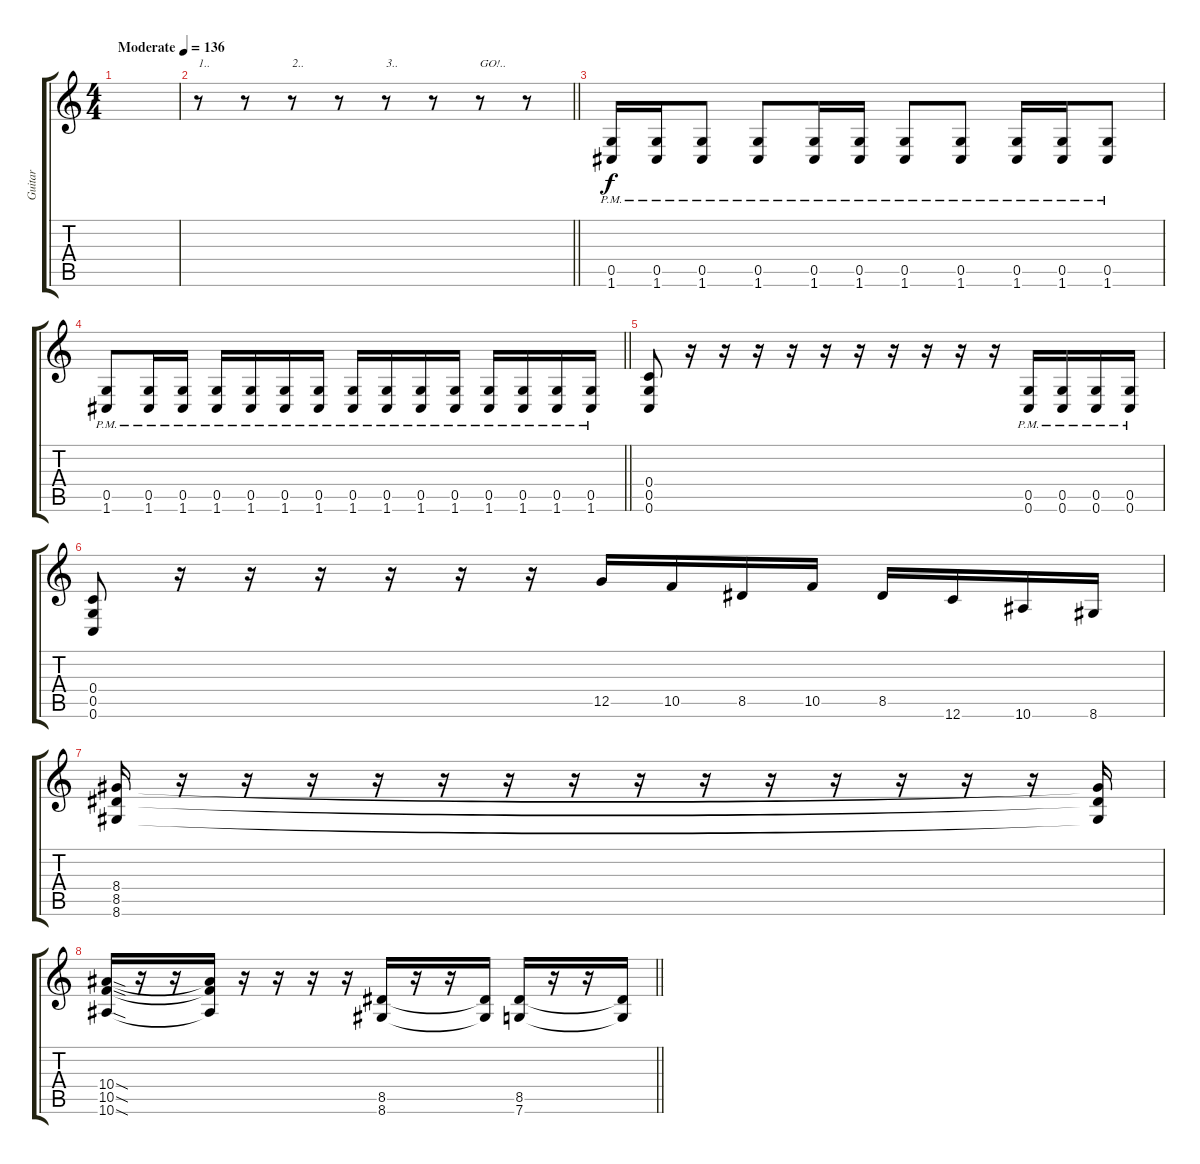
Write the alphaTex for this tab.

\track ("Guitar" "Guitar") {instrument distortionguitar}
\staff {score tabs}
\tuning (D4 A3 F3 C3 G2 C2) {hide}
\ts (4 4)
\tempo (136 "Moderate")
\clef g2
\ks c
|
\barLineRight lightlight
r.8{txt "1.."} r.8 r.8{txt "2.."} r.8 r.8{txt "3.."} r.8 r.8{txt "GO!.."} r.8 |
\section ("" "")
(0.5{pm} 1.6{pm}).16 (0.5{pm} 1.6{pm}).16 (0.5{pm} 1.6{pm}).8 (0.5{pm} 1.6{pm}).8 (0.5{pm} 1.6{pm}).16 (0.5{pm} 1.6{pm}).16 (0.5{pm} 1.6{pm}).8 (0.5{pm} 1.6{pm}).8 (0.5{pm} 1.6{pm}).16 (0.5{pm} 1.6{pm}).16 (0.5{pm} 1.6{pm}).8 |
\barLineRight lightlight
(0.5{pm} 1.6{pm}).8 (0.5{pm} 1.6{pm}).16 (0.5{pm} 1.6{pm}).16 (0.5{pm} 1.6{pm}).16 (0.5{pm} 1.6{pm}).16 (0.5{pm} 1.6{pm}).16 (0.5{pm} 1.6{pm}).16 (0.5{pm} 1.6{pm}).16 (0.5{pm} 1.6{pm}).16 (0.5{pm} 1.6{pm}).16 (0.5{pm} 1.6{pm}).16 (0.5{pm} 1.6{pm}).16 (0.5{pm} 1.6{pm}).16 (0.5{pm} 1.6{pm}).16 (0.5{pm} 1.6{pm}).16 |
\section ("" "")
(0.4 0.5 0.6).8 r.16 r.16 r.16 r.16 r.16 r.16 r.16 r.16 r.16 r.16 (0.5{pm} 0.6{pm}).16 (0.5{pm} 0.6{pm}).16 (0.5{pm} 0.6{pm}).16 (0.5{pm} 0.6{pm}).16 |
(0.4 0.5 0.6).8 r.16 r.16 r.16 r.16 r.16 r.16 12.5.16 10.5.16 8.5.16 10.5.16 8.5.16 12.6.16 10.6.16 8.6.16 |
(8.4 8.5 8.6).16 r.16 r.16 r.16 r.16 r.16 r.16 r.16 r.16 r.16 r.16 r.16 r.16 r.16 r.16 (8.4{t} 8.5{t} 8.6{t}).16 |
\barLineRight lightlight
(10.4{sod} 10.5{sod} 10.6{sod}).16 r.16 r.16 (10.4{t} 10.5{t} 10.6{t}).16 r.16 r.16 r.16 r.16 (8.5 8.6).16 r.16 r.16 (8.5{t} 8.6{t}).16 (8.5 7.6).16 r.16 r.16 (8.5{t} 7.6{t}).16
